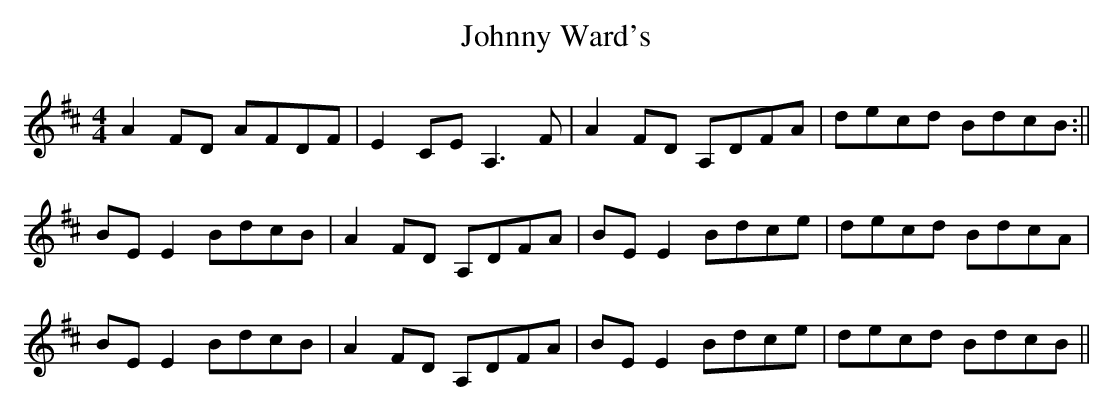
X:1
T:Johnny Ward's
M:4/4
L:1/8
K:D
A2FD AFDF|E2 CE A,3F|A2FD A,DFA|decd BdcB:||
BEE2 BdcB|A2FD A,DFA|BEE2 Bdce|decd BdcA|
BEE2 BdcB|A2FD A,DFA|BEE2 Bdce|decd BdcB||
